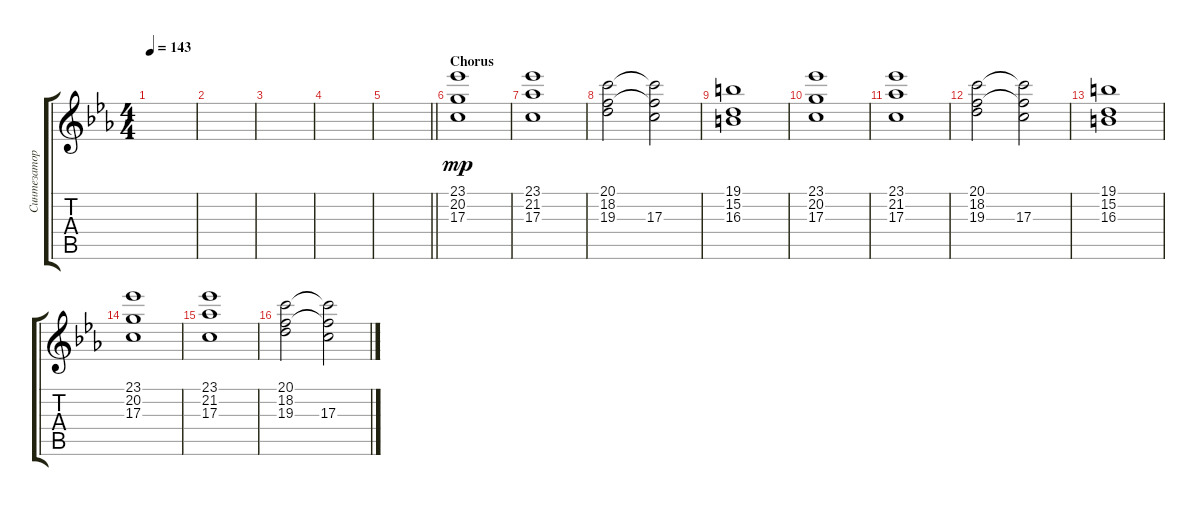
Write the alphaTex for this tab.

\track ("Синтезатор 2" "Синтезатор") {instrument pad2warm}
\staff {score tabs}
\tuning (E4 B3 G3 D3 A2 E2) {hide}
\ts (4 4)
\tempo 143
\clef g2
\ks cminor
|
|
|
|
\barLineRight lightlight
|
\section ("" "Chorus")
(23.1 20.2 17.3).1{dy mp} |
(23.1 21.2 17.3).1 |
(20.1 18.2 19.3).2 (20.1{t} 18.2{t} 17.3).2 |
(19.1 15.2 16.3).1 |
(23.1 20.2 17.3).1 |
(23.1 21.2 17.3).1 |
(20.1 18.2 19.3).2 (20.1{t} 18.2{t} 17.3).2 |
(19.1 15.2 16.3).1 |
(23.1 20.2 17.3).1 |
(23.1 21.2 17.3).1 |
(20.1 18.2 19.3).2 (20.1{t} 18.2{t} 17.3).2
